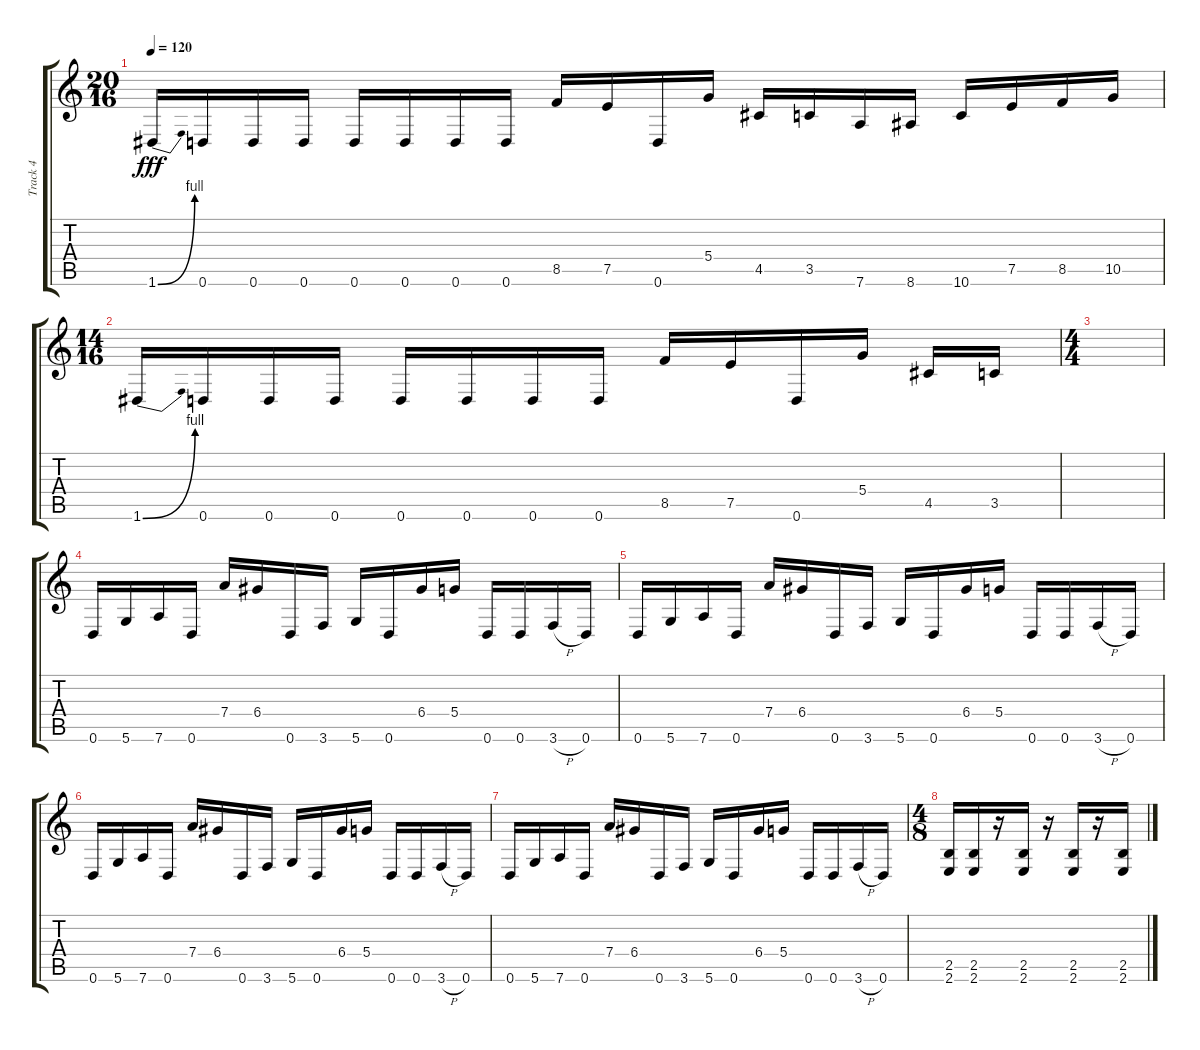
\track ("Track 4" "Track 4") {instrument overdrivenguitar}
\staff {score tabs}
\tuning (E4 B3 G3 D3 A2 D2) {hide}
\ts (20 16)
\tempo 120
\clef g2
\ks c
1.6{be (bend 0 0 60 4)}.16{dy fff} 0.6.16 0.6.16 0.6.16 0.6.16 0.6.16 0.6.16 0.6.16 8.5.16 7.5.16 0.6.16 5.4.16 4.5.16 3.5.16 7.6.16 8.6.16 10.6.16 7.5.16 8.5.16 10.5.16 |
\ts (14 16)
1.6{be (bend 0 0 60 4)}.16 0.6.16 0.6.16 0.6.16 0.6.16 0.6.16 0.6.16 0.6.16 8.5.16 7.5.16 0.6.16 5.4.16 4.5.16 3.5.16 |
\ts (4 4)
|
0.6.16 5.6.16 7.6.16 0.6.16 7.4.16 6.4.16 0.6.16 3.6.16 5.6.16 0.6.16 6.4.16 5.4.16 0.6.16 0.6.16 3.6{h}.16 0.6.16 |
0.6.16 5.6.16 7.6.16 0.6.16 7.4.16 6.4.16 0.6.16 3.6.16 5.6.16 0.6.16 6.4.16 5.4.16 0.6.16 0.6.16 3.6{h}.16 0.6.16 |
0.6.16 5.6.16 7.6.16 0.6.16 7.4.16 6.4.16 0.6.16 3.6.16 5.6.16 0.6.16 6.4.16 5.4.16 0.6.16 0.6.16 3.6{h}.16 0.6.16 |
0.6.16 5.6.16 7.6.16 0.6.16 7.4.16 6.4.16 0.6.16 3.6.16 5.6.16 0.6.16 6.4.16 5.4.16 0.6.16 0.6.16 3.6{h}.16 0.6.16 |
\ts (4 8)
(2.5 2.6).16 (2.5 2.6).16 r.16 (2.5 2.6).16 r.16 (2.5 2.6).16 r.16 (2.5 2.6).16
